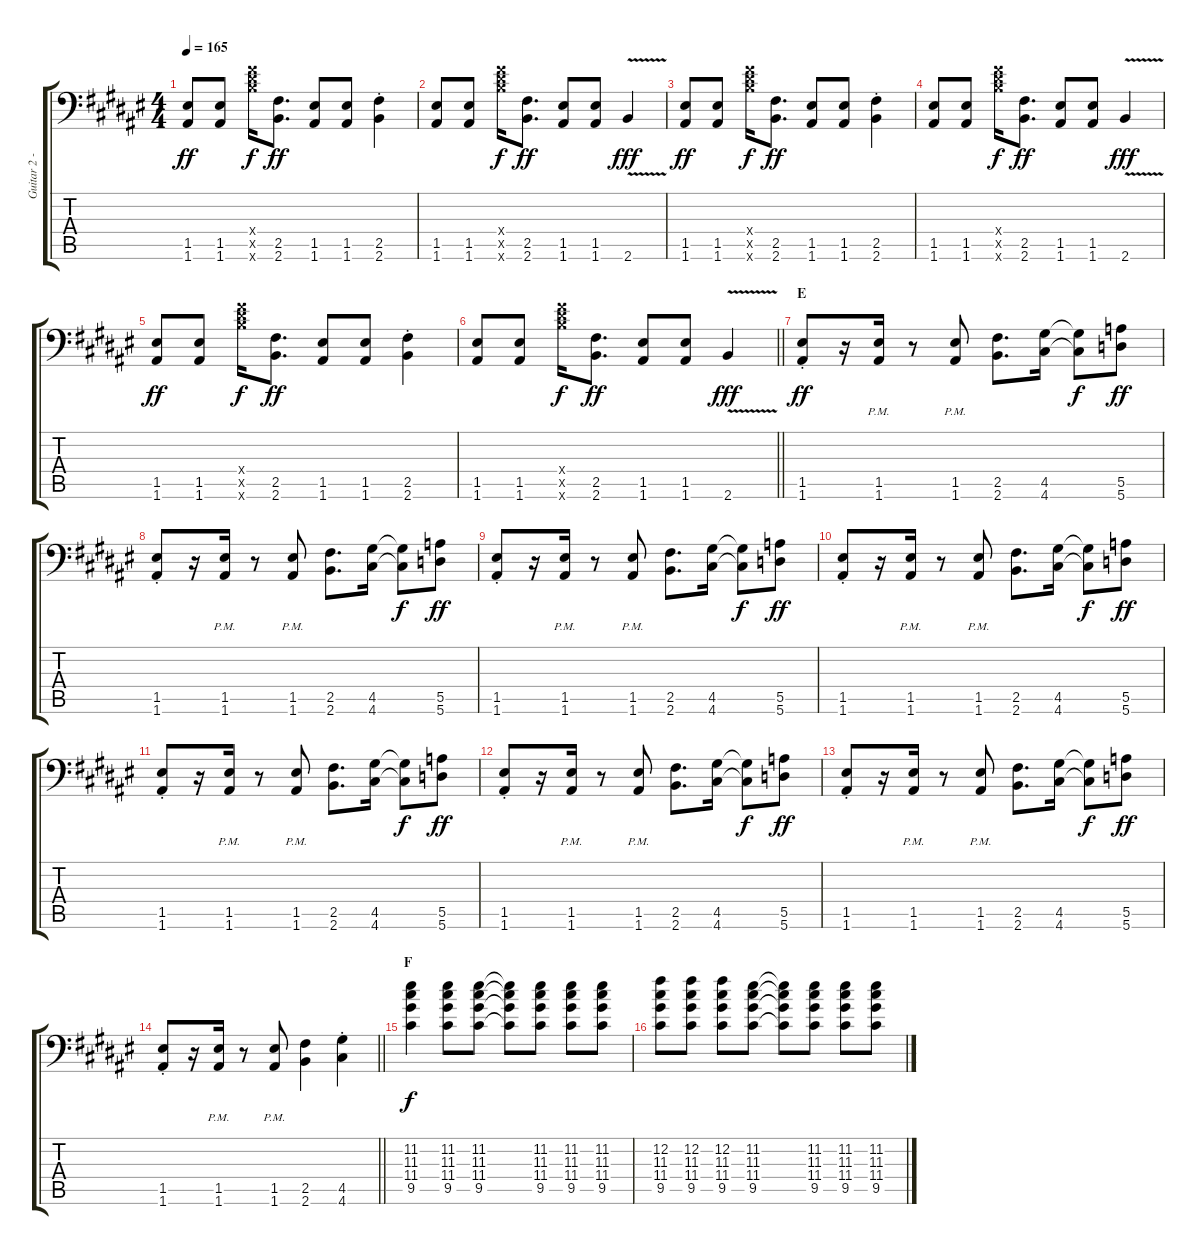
\track ("Guitar 2 - Aoi" "Guitar 2 -") {instrument distortionguitar}
\staff {score tabs}
\tuning (B3 Gb3 D3 A2 E2 A1) {hide}
\ts (4 4)
\tempo 165
\clef f4
\ks f#
(1.5 1.6).8{dy ff} (1.5 1.6).8 (9.4{x} 11.5{x} 14.6{x}).16{dy f} (2.5 2.6).8{d dy ff} (1.5 1.6).8 (1.5 1.6).8 (2.5{st} 2.6{st}).4 |
(1.5 1.6).8 (1.5 1.6).8 (9.4{x} 11.5{x} 14.6{x}).16{dy f} (2.5 2.6).8{d dy ff} (1.5 1.6).8 (1.5 1.6).8 2.6{v}.4{dy fff} |
(1.5 1.6).8{dy ff} (1.5 1.6).8 (9.4{x} 11.5{x} 14.6{x}).16{dy f} (2.5 2.6).8{d dy ff} (1.5 1.6).8 (1.5 1.6).8 (2.5{st} 2.6{st}).4 |
(1.5 1.6).8 (1.5 1.6).8 (9.4{x} 11.5{x} 14.6{x}).16{dy f} (2.5 2.6).8{d dy ff} (1.5 1.6).8 (1.5 1.6).8 2.6{v}.4{dy fff} |
(1.5 1.6).8{dy ff} (1.5 1.6).8 (9.4{x} 11.5{x} 14.6{x}).16{dy f} (2.5 2.6).8{d dy ff} (1.5 1.6).8 (1.5 1.6).8 (2.5{st} 2.6{st}).4 |
\barLineRight lightlight
(1.5 1.6).8 (1.5 1.6).8 (9.4{x} 11.5{x} 14.6{x}).16{dy f} (2.5 2.6).8{d dy ff} (1.5 1.6).8 (1.5 1.6).8 2.6{v}.4{dy fff} |
\section ("" "E")
(1.5{st} 1.6{st}).8{dy ff} r.16 (1.5{pm} 1.6{pm}).16 r.8 (1.5{pm} 1.6{pm}).8 (2.5 2.6).8{d} (4.5 4.6).16 (4.5{t} 4.6{t}).8{dy f} (5.5 5.6).8{dy ff} |
(1.5{st} 1.6{st}).8 r.16 (1.5{pm} 1.6{pm}).16 r.8 (1.5{pm} 1.6{pm}).8 (2.5 2.6).8{d} (4.5 4.6).16 (4.5{t} 4.6{t}).8{dy f} (5.5 5.6).8{dy ff} |
(1.5{st} 1.6{st}).8 r.16 (1.5{pm} 1.6{pm}).16 r.8 (1.5{pm} 1.6{pm}).8 (2.5 2.6).8{d} (4.5 4.6).16 (4.5{t} 4.6{t}).8{dy f} (5.5 5.6).8{dy ff} |
(1.5{st} 1.6{st}).8 r.16 (1.5{pm} 1.6{pm}).16 r.8 (1.5{pm} 1.6{pm}).8 (2.5 2.6).8{d} (4.5 4.6).16 (4.5{t} 4.6{t}).8{dy f} (5.5 5.6).8{dy ff} |
(1.5{st} 1.6{st}).8 r.16 (1.5{pm} 1.6{pm}).16 r.8 (1.5{pm} 1.6{pm}).8 (2.5 2.6).8{d} (4.5 4.6).16 (4.5{t} 4.6{t}).8{dy f} (5.5 5.6).8{dy ff} |
(1.5{st} 1.6{st}).8 r.16 (1.5{pm} 1.6{pm}).16 r.8 (1.5{pm} 1.6{pm}).8 (2.5 2.6).8{d} (4.5 4.6).16 (4.5{t} 4.6{t}).8{dy f} (5.5 5.6).8{dy ff} |
(1.5{st} 1.6{st}).8 r.16 (1.5{pm} 1.6{pm}).16 r.8 (1.5{pm} 1.6{pm}).8 (2.5 2.6).8{d} (4.5 4.6).16 (4.5{t} 4.6{t}).8{dy f} (5.5 5.6).8{dy ff} |
\barLineRight lightlight
(1.5{st} 1.6{st}).8 r.16 (1.5{pm} 1.6{pm}).16 r.8 (1.5{pm} 1.6{pm}).8 (2.5 2.6).4 (4.5{st} 4.6{st}).4 |
\section ("" "F")
(11.2 11.3 11.4 9.5).4{dy f volume 9} (11.2 11.3 11.4 9.5).8 (11.2 11.3 11.4 9.5).8 (11.2{t} 11.3{t} 11.4{t} 9.5{t}).8 (11.2 11.3 11.4 9.5).8 (11.2 11.3 11.4 9.5).8 (11.2 11.3 11.4 9.5).8 |
(12.2 11.3 11.4 9.5).8 (12.2 11.3 11.4 9.5).8 (12.2 11.3 11.4 9.5).8 (11.2 11.3 11.4 9.5).8 (11.2{t} 11.3{t} 11.4{t} 9.5{t}).8 (11.2 11.3 11.4 9.5).8 (11.2 11.3 11.4 9.5).8 (11.2 11.3 11.4 9.5).8
